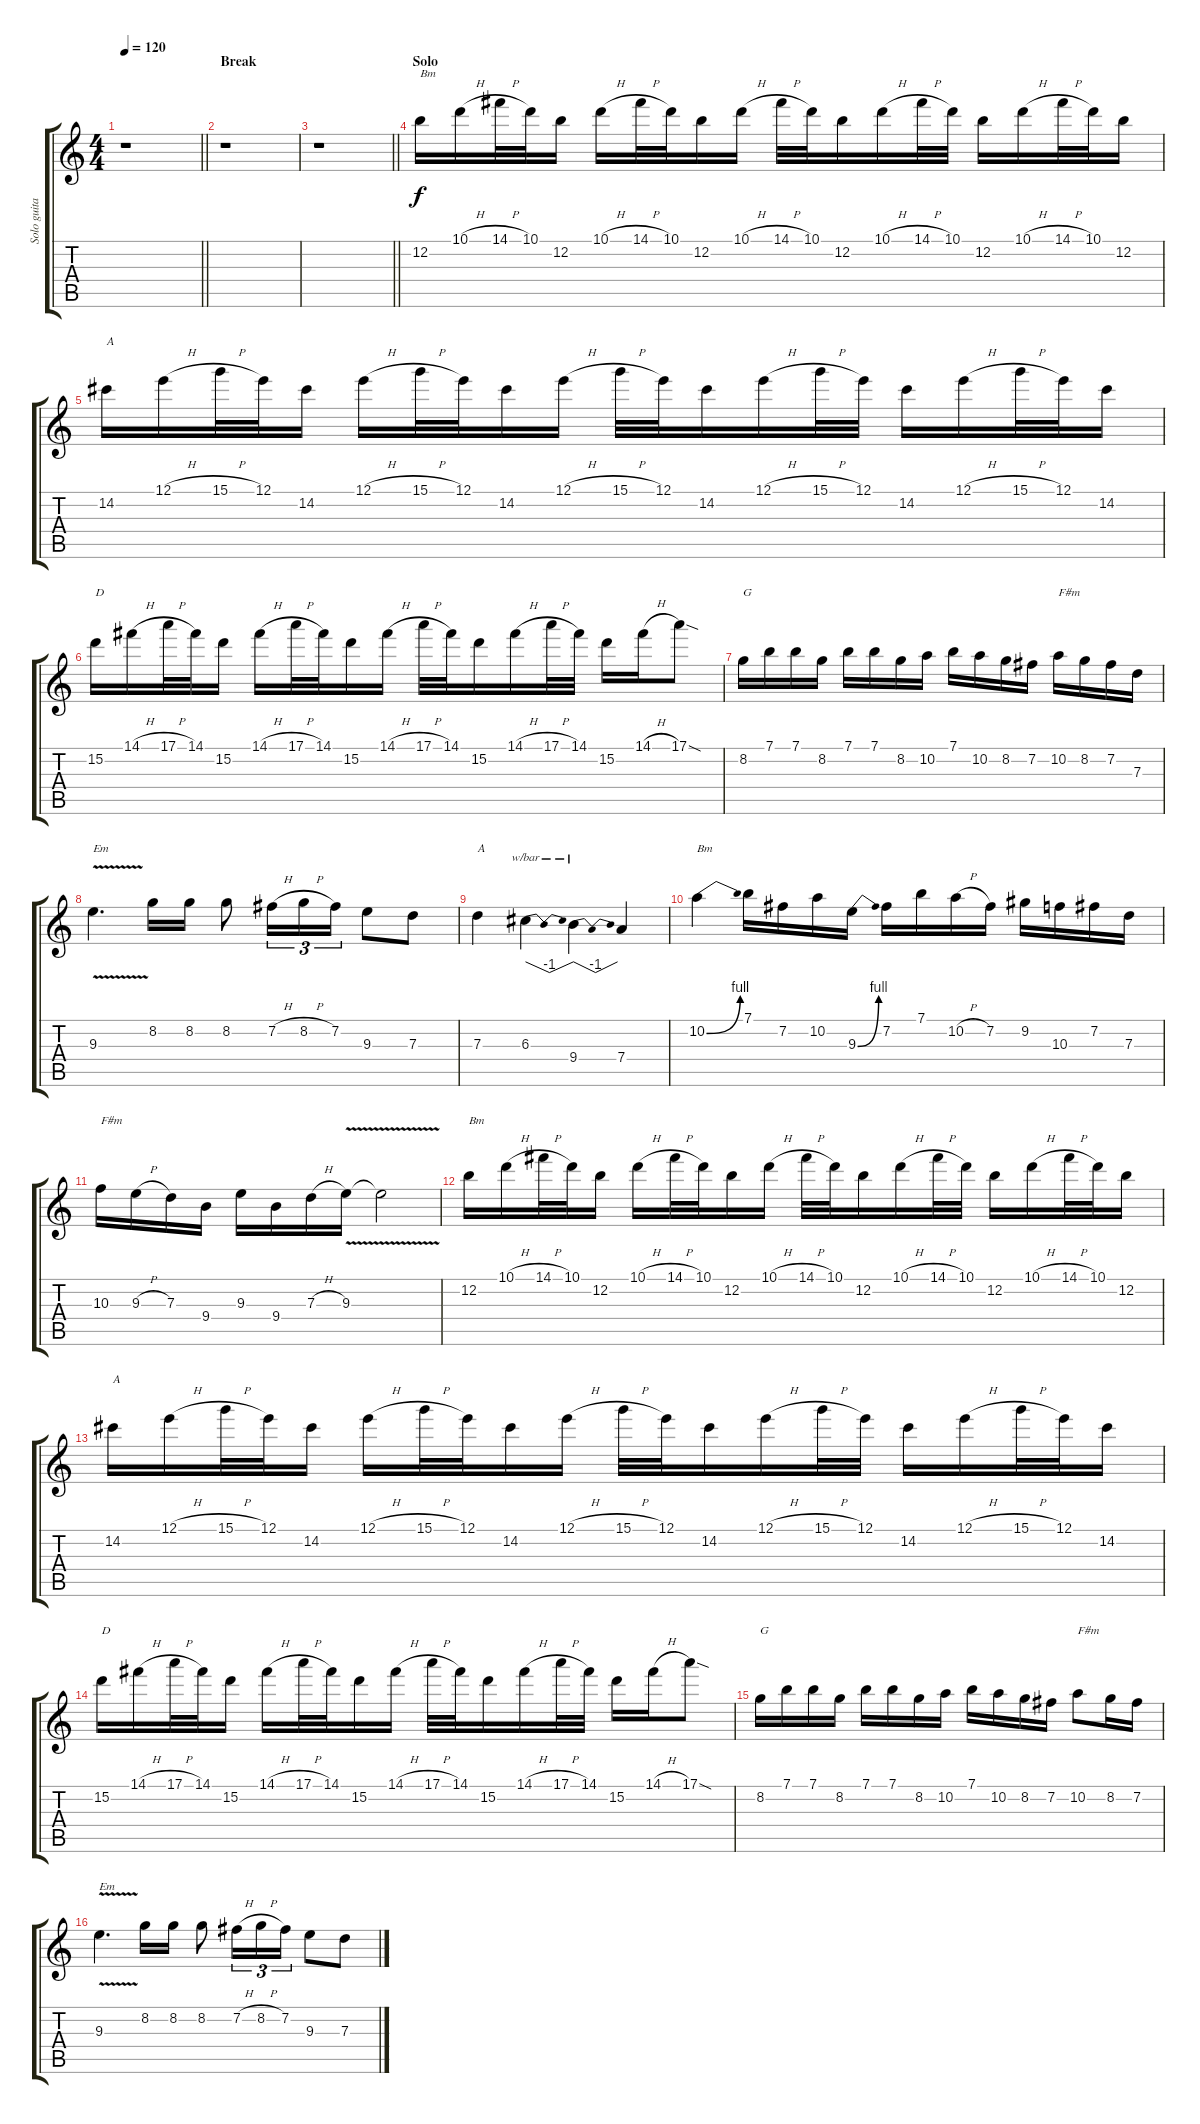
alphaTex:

\track ("Solo guitar" "Solo guita") {instrument overdrivenguitar}
\staff {score tabs}
\tuning (E4 B3 G3 D3 A2 E2) {hide}
\ts (4 4)
\tempo 120
\clef g2
\barLineRight lightlight
\ks c
r.1{dy f} |
\section ("" "Break")
r.1 |
\barLineRight lightlight
r.1 |
\section ("" "Solo")
12.2.16{txt "Bm" volume 15} 10.1{h}.16 14.1{h}.32 10.1.32 12.2.16 10.1{h}.16 14.1{h}.32 10.1.32 12.2.16 10.1{h}.16 14.1{h}.32 10.1.32 12.2.16 10.1{h}.16 14.1{h}.32 10.1.32 12.2.16 10.1{h}.16 14.1{h}.32 10.1.32 12.2.16 |
14.2.16{txt "A"} 12.1{h}.16 15.1{h}.32 12.1.32 14.2.16 12.1{h}.16 15.1{h}.32 12.1.32 14.2.16 12.1{h}.16 15.1{h}.32 12.1.32 14.2.16 12.1{h}.16 15.1{h}.32 12.1.32 14.2.16 12.1{h}.16 15.1{h}.32 12.1.32 14.2.16 |
15.2.16{txt "D"} 14.1{h}.16 17.1{h}.32 14.1.32 15.2.16 14.1{h}.16 17.1{h}.32 14.1.32 15.2.16 14.1{h}.16 17.1{h}.32 14.1.32 15.2.16 14.1{h}.16 17.1{h}.32 14.1.32 15.2.16 14.1{h}.16 17.1{sod}.8 |
8.2.16{txt "G"} 7.1.16 7.1.16 8.2.16 7.1.16 7.1.16 8.2.16 10.2.16 7.1.16 10.2.16 8.2.16 7.2.16 10.2.16{txt "F#m"} 8.2.16 7.2.16 7.3.16 |
9.3{v}.4{d txt "Em"} 8.2.16 8.2.16 8.2.8 7.2{h}.16{tu (3 2)} 8.2{h}.16{tu (3 2)} 7.2.16{tu (3 2)} 9.3.8 7.3.8 |
7.3.4{txt "A"} 6.3.4{tbe (dip default 0 0 30 -4 60 0)} 9.4.4{tbe (dip default 0 0 30 -4 60 0)} 7.4.4 |
10.2{be (bend 0 0 60 4)}.4{txt "Bm"} 7.1.16 7.2.16 10.2.16 9.3{be (bend 0 0 60 4)}.16 7.2.16 7.1.16 10.2{h}.16 7.2.16 9.2.16 10.3.16 7.2.16 7.3.16 |
10.3.16{txt "F#m"} 9.3{h}.16 7.3.16 9.4.16 9.3.16 9.4.16 7.3{h}.16 9.3{v}.16 9.3{t}.2 |
12.2.16{txt "Bm"} 10.1{h}.16 14.1{h}.32 10.1.32 12.2.16 10.1{h}.16 14.1{h}.32 10.1.32 12.2.16 10.1{h}.16 14.1{h}.32 10.1.32 12.2.16 10.1{h}.16 14.1{h}.32 10.1.32 12.2.16 10.1{h}.16 14.1{h}.32 10.1.32 12.2.16 |
14.2.16{txt "A"} 12.1{h}.16 15.1{h}.32 12.1.32 14.2.16 12.1{h}.16 15.1{h}.32 12.1.32 14.2.16 12.1{h}.16 15.1{h}.32 12.1.32 14.2.16 12.1{h}.16 15.1{h}.32 12.1.32 14.2.16 12.1{h}.16 15.1{h}.32 12.1.32 14.2.16 |
15.2.16{txt "D"} 14.1{h}.16 17.1{h}.32 14.1.32 15.2.16 14.1{h}.16 17.1{h}.32 14.1.32 15.2.16 14.1{h}.16 17.1{h}.32 14.1.32 15.2.16 14.1{h}.16 17.1{h}.32 14.1.32 15.2.16 14.1{h}.16 17.1{sod}.8 |
8.2.16{txt "G"} 7.1.16 7.1.16 8.2.16 7.1.16 7.1.16 8.2.16 10.2.16 7.1.16 10.2.16 8.2.16 7.2.16 10.2.8{txt "F#m"} 8.2.16 7.2.16 |
9.3{v}.4{d txt "Em"} 8.2.16 8.2.16 8.2.8 7.2{h}.16{tu (3 2)} 8.2{h}.16{tu (3 2)} 7.2.16{tu (3 2)} 9.3.8 7.3.8
